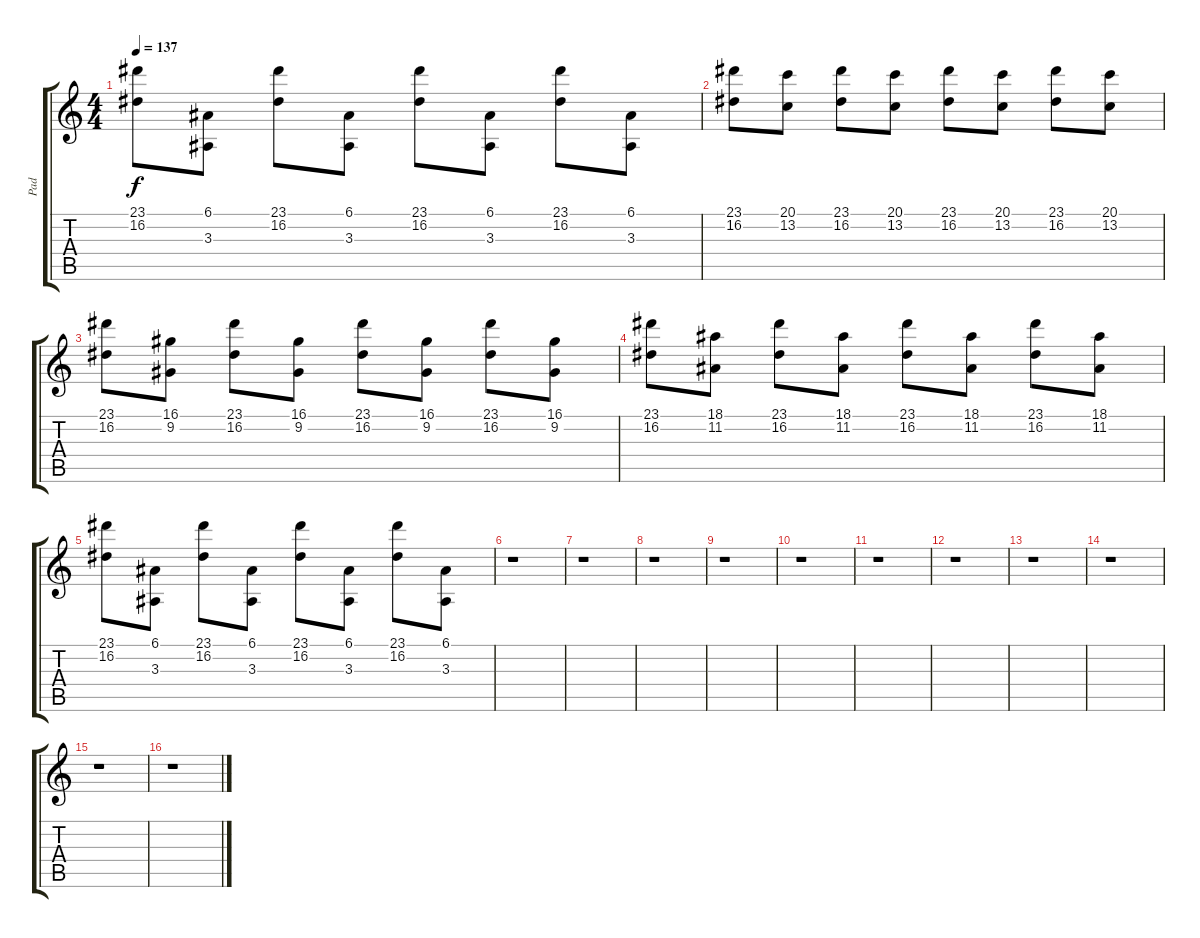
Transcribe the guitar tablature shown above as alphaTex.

\track ("Pad" "Pad") {instrument pad3polysynth}
\staff {score tabs}
\tuning (E4 B3 G3 D3 A2 E2) {hide}
\ts (4 4)
\tempo 137
\clef g2
\ks c
(23.1 16.2).8{dy f} (6.1 3.3).8 (23.1 16.2).8 (6.1 3.3).8 (23.1 16.2).8 (6.1 3.3).8 (23.1 16.2).8 (6.1 3.3).8 |
(23.1 16.2).8{volume 16 instrument stringensemble1} (20.1 13.2).8 (23.1 16.2).8 (20.1 13.2).8 (23.1 16.2).8 (20.1 13.2).8 (23.1 16.2).8 (20.1 13.2).8 |
(23.1 16.2).8 (16.1 9.2).8 (23.1 16.2).8 (16.1 9.2).8 (23.1 16.2).8 (16.1 9.2).8 (23.1 16.2).8 (16.1 9.2).8 |
(23.1 16.2).8 (18.1 11.2).8 (23.1 16.2).8 (18.1 11.2).8 (23.1 16.2).8 (18.1 11.2).8 (23.1 16.2).8 (18.1 11.2).8 |
(23.1 16.2).8 (6.1 3.3).8 (23.1 16.2).8 (6.1 3.3).8 (23.1 16.2).8 (6.1 3.3).8 (23.1 16.2).8 (6.1 3.3).8 |
r.1 |
r.1 |
r.1 |
r.1 |
r.1 |
r.1 |
r.1 |
r.1 |
r.1 |
r.1 |
r.1
